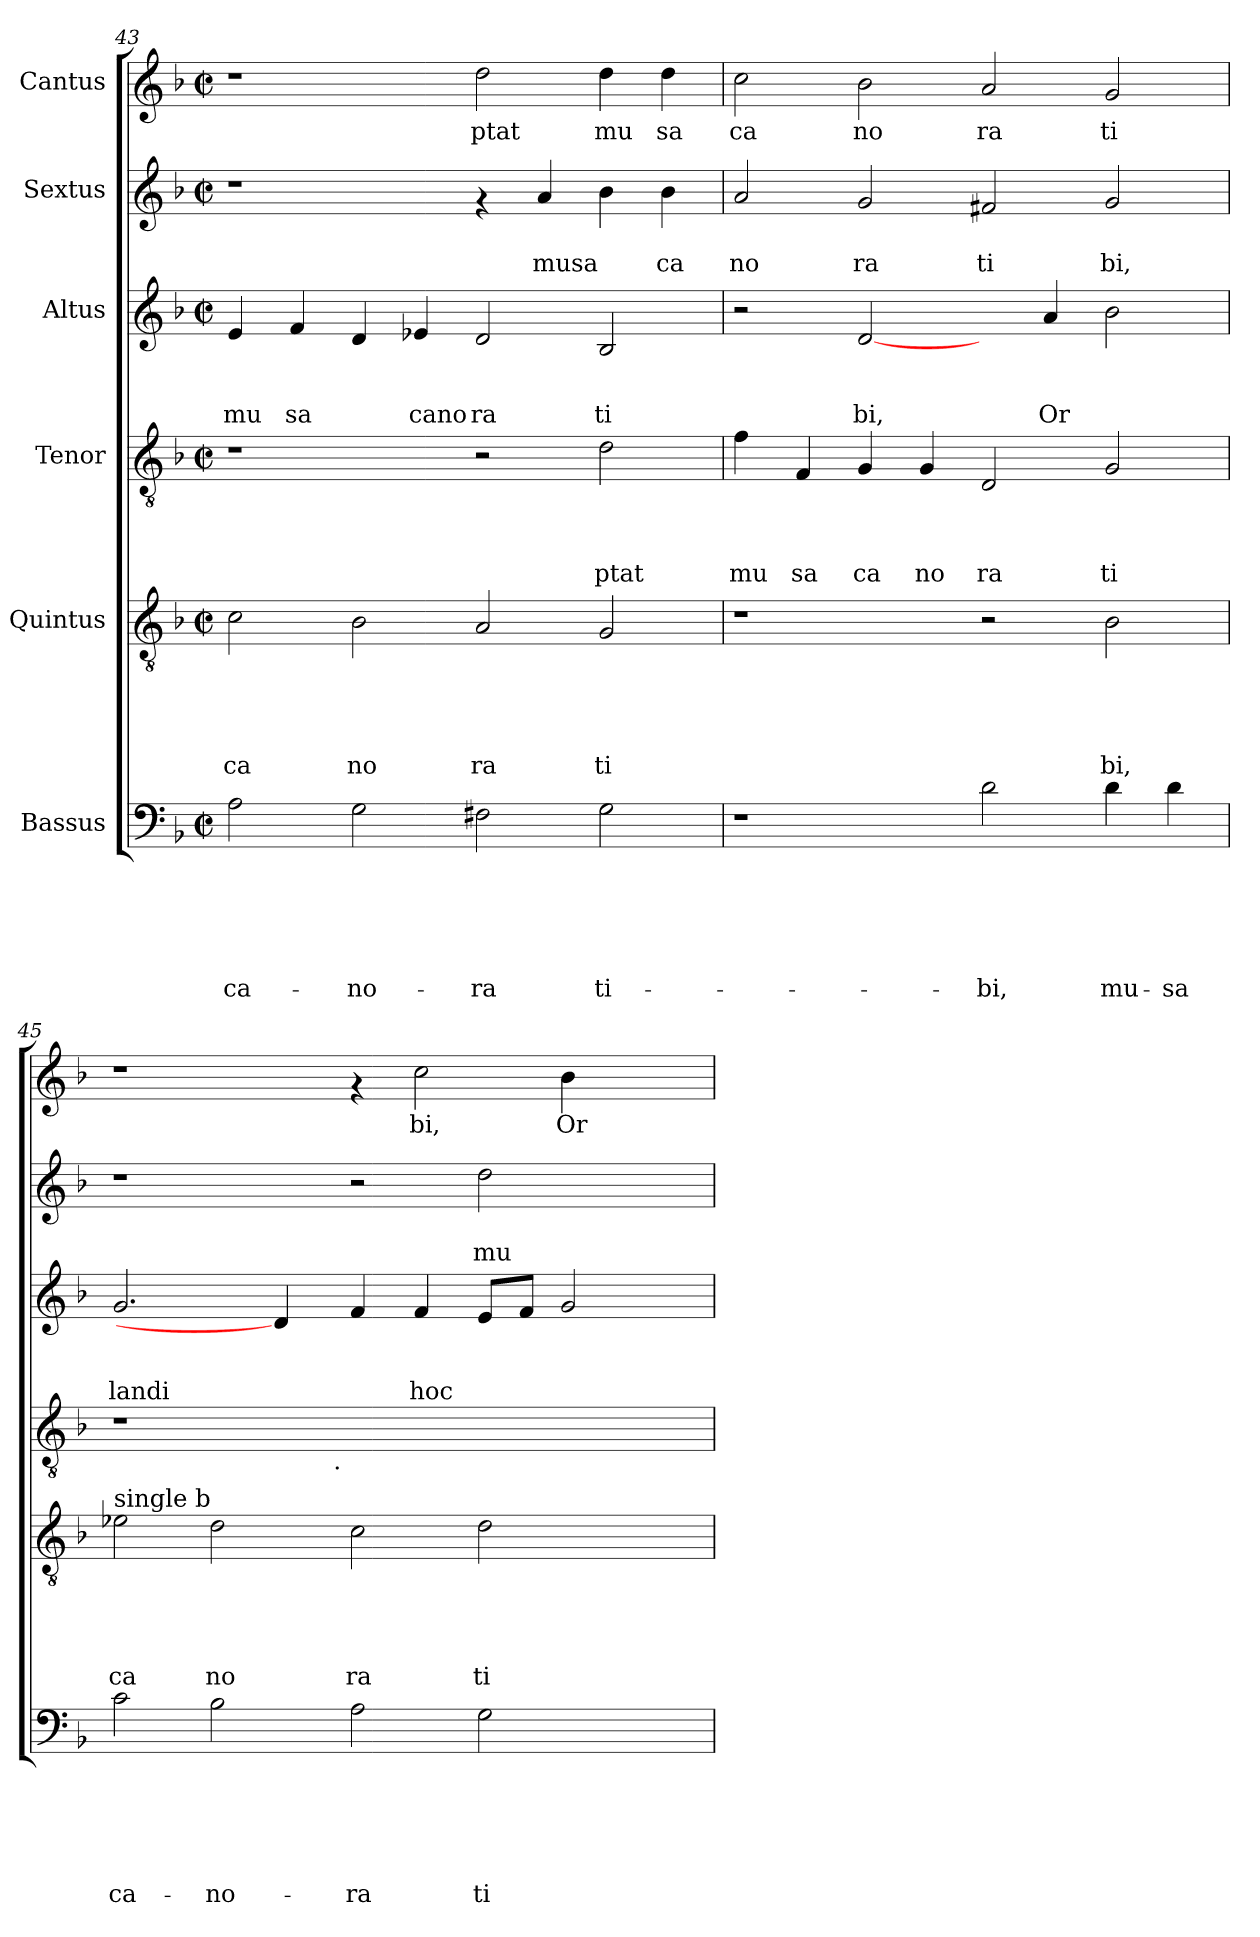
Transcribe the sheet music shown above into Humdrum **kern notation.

**kern	**text	**text	**text	**text	**text	**text	**kern	**text	**text	**text	**text	**text	**kern	**text	**text	**text	**text	**kern	**text	**text	**text	**kern	**text	**text	**kern	**text
*part6	*part6	*part6	*part6	*part6	*part6	*part6	*part5	*part5	*part5	*part5	*part5	*part5	*part4	*part4	*part4	*part4	*part4	*part3	*part3	*part3	*part3	*part2	*part2	*part2	*part1	*part1
*staff6	*staff6	*staff6	*staff6	*staff6	*staff6	*staff6	*staff5	*staff5	*staff5	*staff5	*staff5	*staff5	*staff4	*staff4	*staff4	*staff4	*staff4	*staff3	*staff3	*staff3	*staff3	*staff2	*staff2	*staff2	*staff1	*staff1
*I"Bassus	*	*	*	*	*	*	*I"Quintus	*	*	*	*	*	*I"Tenor	*	*	*	*	*I"Altus	*	*	*	*I"Sextus	*	*	*I"Cantus	*
*clefF4	*	*	*	*	*	*	*clefGv2	*	*	*	*	*	*clefGv2	*	*	*	*	*clefG2	*	*	*	*clefG2	*	*	*clefG2	*
*k[b-]	*	*	*	*	*	*	*k[b-]	*	*	*	*	*	*k[b-]	*	*	*	*	*k[b-]	*	*	*	*k[b-]	*	*	*k[b-]	*
*F:	*	*	*	*	*	*	*F:	*	*	*	*	*	*F:	*	*	*	*	*F:	*	*	*	*F:	*	*	*F:	*
*M2/2	*	*	*	*	*	*	*M2/2	*	*	*	*	*	*M2/2	*	*	*	*	*M2/2	*	*	*	*M2/2	*	*	*M2/2	*
*met(c|)	*	*	*	*	*	*	*met(c|)	*	*	*	*	*	*met(c|)	*	*	*	*	*met(c|)	*	*	*	*met(c|)	*	*	*met(c|)	*
=43	=43	=43	=43	=43	=43	=43	=43	=43	=43	=43	=43	=43	=43	=43	=43	=43	=43	=43	=43	=43	=43	=43	=43	=43	=43	=43
!	!	!	!	!	!	!LO:LY:b	!	!	!	!	!	!LO:LY:b	!	!	!	!	!	!	!	!	!LO:LY:b	!	!	!	!	!
2A\	.	.	.	.	.	ca-	2c\	.	.	.	.	ca	1r	.	.	.	.	4e/	.	.	mu	1r	.	.	1r	.
!	!	!	!	!	!	!	!	!	!	!	!	!	!	!	!	!	!	!	!	!	!LO:LY:b	!	!	!	!	!
.	.	.	.	.	.	.	.	.	.	.	.	.	.	.	.	.	.	4f/	.	.	sa	.	.	.	.	.
!	!	!	!	!	!	!LO:LY:b	!	!	!	!	!	!LO:LY:b	!	!	!	!	!	!	!	!	!	!	!	!	!	!
2G\	.	.	.	.	.	-no-	2B-\	.	.	.	.	no	.	.	.	.	.	4d/	.	.	.	.	.	.	.	.
!	!	!	!	!	!	!	!	!	!	!	!	!	!	!	!	!	!	!	!	!	!LO:LY:b	!	!	!	!	!
.	.	.	.	.	.	.	.	.	.	.	.	.	.	.	.	.	.	4e-X/	.	.	cano	.	.	.	.	.
!	!	!	!	!	!	!LO:LY:b	!	!	!	!	!	!LO:LY:b	!	!	!	!	!	!	!	!	!LO:LY:b	!	!	!	!	!LO:LY:b
2F#X\	.	.	.	.	.	-ra	2A/	.	.	.	.	ra	2r	.	.	.	.	2d/	.	.	ra	4rf	.	.	2dd\	ptat
!	!	!	!	!	!	!	!	!	!	!	!	!	!	!	!	!	!	!	!	!	!	!	!	!LO:LY:b	!	!
.	.	.	.	.	.	.	.	.	.	.	.	.	.	.	.	.	.	.	.	.	.	4a/	.	musa	.	.
!	!	!	!	!	!	!LO:LY:b	!	!	!	!	!	!LO:LY:b	!	!	!	!	!LO:LY:b	!	!	!	!LO:LY:b	!	!	!	!	!LO:LY:b
2G\	.	.	.	.	.	ti-	2G/	.	.	.	.	ti	2d\	.	.	.	ptat	2B-/	.	.	ti	4b-\	.	.	4dd\	mu
!	!	!	!	!	!	!	!	!	!	!	!	!	!	!	!	!	!	!	!	!	!	!	!	!LO:LY:b	!	!LO:LY:b
.	.	.	.	.	.	.	.	.	.	.	.	.	.	.	.	.	.	.	.	.	.	4b-\	.	ca	4dd\	sa
=44	=44	=44	=44	=44	=44	=44	=44	=44	=44	=44	=44	=44	=44	=44	=44	=44	=44	=44	=44	=44	=44	=44	=44	=44	=44	=44
!	!	!	!	!	!	!	!	!	!	!	!	!	!	!	!	!	!LO:LY:b	!	!	!	!	!	!	!LO:LY:b	!	!LO:LY:b
1r	.	.	.	.	.	.	1r	.	.	.	.	.	4f\	.	.	.	mu	2r	.	.	.	2a/	.	no	2cc\	ca
!	!	!	!	!	!	!	!	!	!	!	!	!	!	!	!	!	!LO:LY:b	!	!	!	!	!	!	!	!	!
.	.	.	.	.	.	.	.	.	.	.	.	.	4F/	.	.	.	sa	.	.	.	.	.	.	.	.	.
!	!	!	!	!	!	!	!	!	!	!	!	!	!	!	!	!	!LO:LY:b	!	!	!	!LO:LY:b	!	!	!LO:LY:b	!	!LO:LY:b
.	.	.	.	.	.	.	.	.	.	.	.	.	4G/	.	.	.	ca	[2d/	.	.	bi,	2g/	.	ra	2b-\	no
!	!	!	!	!	!	!	!	!	!	!	!	!	!	!	!	!	!LO:LY:b	!	!	!	!	!	!	!	!	!
.	.	.	.	.	.	.	.	.	.	.	.	.	4G/	.	.	.	no	.	.	.	.	.	.	.	.	.
!	!	!	!	!	!	!LO:LY:b	!	!	!	!	!	!	!	!	!	!	!LO:LY:b	!	!	!	!	!	!	!LO:LY:b	!	!LO:LY:b
2d\	.	.	.	.	.	-bi,	2r	.	.	.	.	.	2D/	.	.	.	ra	4ryy	.	.	.	2f#X/	.	ti	2a/	ra
!	!	!	!	!	!	!	!	!	!	!	!	!	!	!	!	!	!	!	!	!	!LO:LY:b	!	!	!	!	!
.	.	.	.	.	.	.	.	.	.	.	.	.	.	.	.	.	.	4a/	.	.	Or	.	.	.	.	.
!	!	!	!	!	!	!LO:LY:b	!	!	!	!	!	!LO:LY:b	!	!	!	!	!LO:LY:b	!	!	!	!	!	!	!LO:LY:b	!	!LO:LY:b
4d\	.	.	.	.	.	mu-	2B-\	.	.	.	.	bi,	2G/	.	.	.	ti	2b-\	.	.	.	2g/	.	bi,	2g/	ti
!	!	!	!	!	!	!LO:LY:b	!	!	!	!	!	!	!	!	!	!	!	!	!	!	!	!	!	!	!	!
4d\	.	.	.	.	.	-sa	.	.	.	.	.	.	.	.	.	.	.	.	.	.	.	.	.	.	.	.
=45	=45	=45	=45	=45	=45	=45	=45	=45	=45	=45	=45	=45	=45	=45	=45	=45	=45	=45	=45	=45	=45	=45	=45	=45	=45	=45
!	!	!	!	!	!	!	!LO:TX:a:t=single b	!	!	!	!	!	!	!	!	!	!	!	!	!	!	!	!	!	!	!
!	!	!	!	!	!	!LO:LY:b	!	!	!	!	!	!LO:LY:b	!	!	!	!	!	!	!	!	!LO:LY:b	!	!	!	!	!
*	*	*	*	*	*	*	*	*	*	*	*	*	*^	*	*	*	*	*	*	*	*	*	*	*	*	*
2c\	.	.	.	.	.	ca-	2e-\	.	.	.	.	ca	1r	2ryy	.	.	.	.	2.g/	.	.	landi	1r	.	.	1r	.
!	!	!	!	!	!	!LO:LY:b	!	!	!	!	!	!LO:LY:b	!	!	!	!	!	!	!	!	!	!	!	!	!	!	!
2B-\	.	.	.	.	.	-no-	2d\	.	.	.	.	no	.	4...ryy	.	.	.	.	.	.	.	.	.	.	.	.	.
.	.	.	.	.	.	.	.	.	.	.	.	.	.	.	.	.	.	.	4d/]	.	.	.	.	.	.	.	.
!	!	!	!	!	!	!	!	!	!	!	!	!	!	!LO:TX:b:t=.	!	!	!	!	!	!	!	!	!	!	!	!	!
.	.	.	.	.	.	.	.	.	.	.	.	.	.	1ryy	.	.	.	.	.	.	.	.	.	.	.	.	.
!	!	!	!	!	!	!LO:LY:b	!	!	!	!	!	!LO:LY:b	!	!	!	!	!	!	!	!	!	!	!	!	!	!	!
2A\	.	.	.	.	.	-ra	2c\	.	.	.	.	ra	1ryy	.	.	.	.	.	4f/	.	.	.	2r	.	.	4rf	.
!	!	!	!	!	!	!	!	!	!	!	!	!	!	!	!	!	!	!	!	!	!	!LO:LY:b	!	!	!	!	!LO:LY:b
.	.	.	.	.	.	.	.	.	.	.	.	.	.	.	.	.	.	.	4f/	.	.	hoc	.	.	.	2cc\	bi,
!	!	!	!	!	!	!LO:LY:b	!	!	!	!	!	!LO:LY:b	!	!	!	!	!	!	!	!	!	!	!	!	!LO:LY:b	!	!
2G\	.	.	.	.	.	ti-	2d\	.	.	.	.	ti	.	.	.	.	.	.	8e/L	.	.	.	2dd\	.	mu	.	.
.	.	.	.	.	.	.	.	.	.	.	.	.	.	.	.	.	.	.	8f/J	.	.	.	.	.	.	.	.
!	!	!	!	!	!	!	!	!	!	!	!	!	!	!	!	!	!	!	!	!	!	!	!	!	!	!	!LO:LY:b
.	.	.	.	.	.	.	.	.	.	.	.	.	.	.	.	.	.	.	2g/	.	.	.	.	.	.	4b-\	Or
.	.	.	.	.	.	.	.	.	.	.	.	.	.	4ryy	.	.	.	.	.	.	.	.	.	.	.	.	.
4ryy	.	.	.	.	.	.	4ryy	.	.	.	.	.	4ryy	.	.	.	.	.	.	.	.	.	4ryy	.	.	4ryy	.
.	.	.	.	.	.	.	.	.	.	.	.	.	.	32ryy	.	.	.	.	.	.	.	.	.	.	.	.	.
*	*	*	*	*	*	*	*	*	*	*	*	*	*v	*v	*	*	*	*	*	*	*	*	*	*	*	*	*
=	=	=	=	=	=	=	=	=	=	=	=	=	=	=	=	=	=	=	=	=	=	=	=	=	=	=
*-	*-	*-	*-	*-	*-	*-	*-	*-	*-	*-	*-	*-	*-	*-	*-	*-	*-	*-	*-	*-	*-	*-	*-	*-	*-	*-
